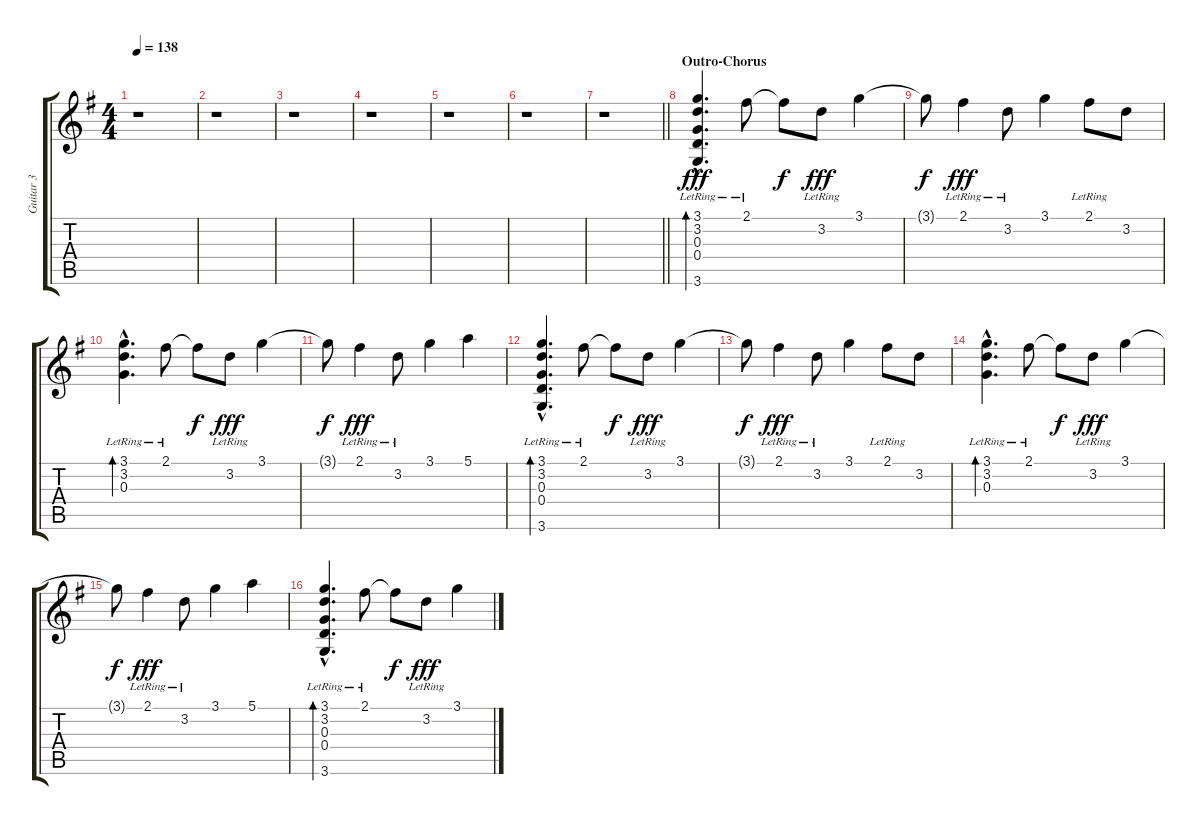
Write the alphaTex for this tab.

\track ("Guitar 3" "Guitar 3") {instrument acousticguitarsteel}
\staff {score tabs}
\tuning (E4 B3 G3 D3 A2 E2) {hide}
\ts (4 4)
\tempo 138
\clef g2
\ks g
r.1{dy f} |
r.1 |
r.1 |
r.1 |
r.1 |
r.1 |
\barLineRight lightlight
r.1 |
\section ("" "Outro-Chorus")
(3.1{hac} 3.2{hac lr} 0.3{hac lr} 0.4{hac lr} 3.6{hac lr}).4{d bd 240 dy fff} 2.1{lr}.8 2.1{t}.8{dy f} 3.2{lr}.8{dy fff} 3.1.4 |
3.1{t}.8{dy f} 2.1{lr}.4{dy fff} 3.2{lr}.8 3.1.4 2.1{lr}.8 3.2.8 |
(3.1{hac} 3.2{hac lr} 0.3{hac lr}).4{d bd 240} 2.1{lr}.8 2.1{t}.8{dy f} 3.2{lr}.8{dy fff} 3.1.4 |
3.1{t}.8{dy f} 2.1{lr}.4{dy fff} 3.2{lr}.8 3.1.4 5.1.4 |
(3.1{hac} 3.2{hac lr} 0.3{hac lr} 0.4{hac lr} 3.6{hac lr}).4{d bd 240} 2.1{lr}.8 2.1{t}.8{dy f} 3.2{lr}.8{dy fff} 3.1.4 |
3.1{t}.8{dy f} 2.1{lr}.4{dy fff} 3.2{lr}.8 3.1.4 2.1{lr}.8 3.2.8 |
(3.1{hac} 3.2{hac lr} 0.3{hac lr}).4{d bd 240} 2.1{lr}.8 2.1{t}.8{dy f} 3.2{lr}.8{dy fff} 3.1.4 |
3.1{t}.8{dy f} 2.1{lr}.4{dy fff} 3.2{lr}.8 3.1.4 5.1.4 |
(3.1{hac} 3.2{hac lr} 0.3{hac lr} 0.4{hac lr} 3.6{hac lr}).4{d bd 240} 2.1{lr}.8 2.1{t}.8{dy f} 3.2{lr}.8{dy fff} 3.1.4
